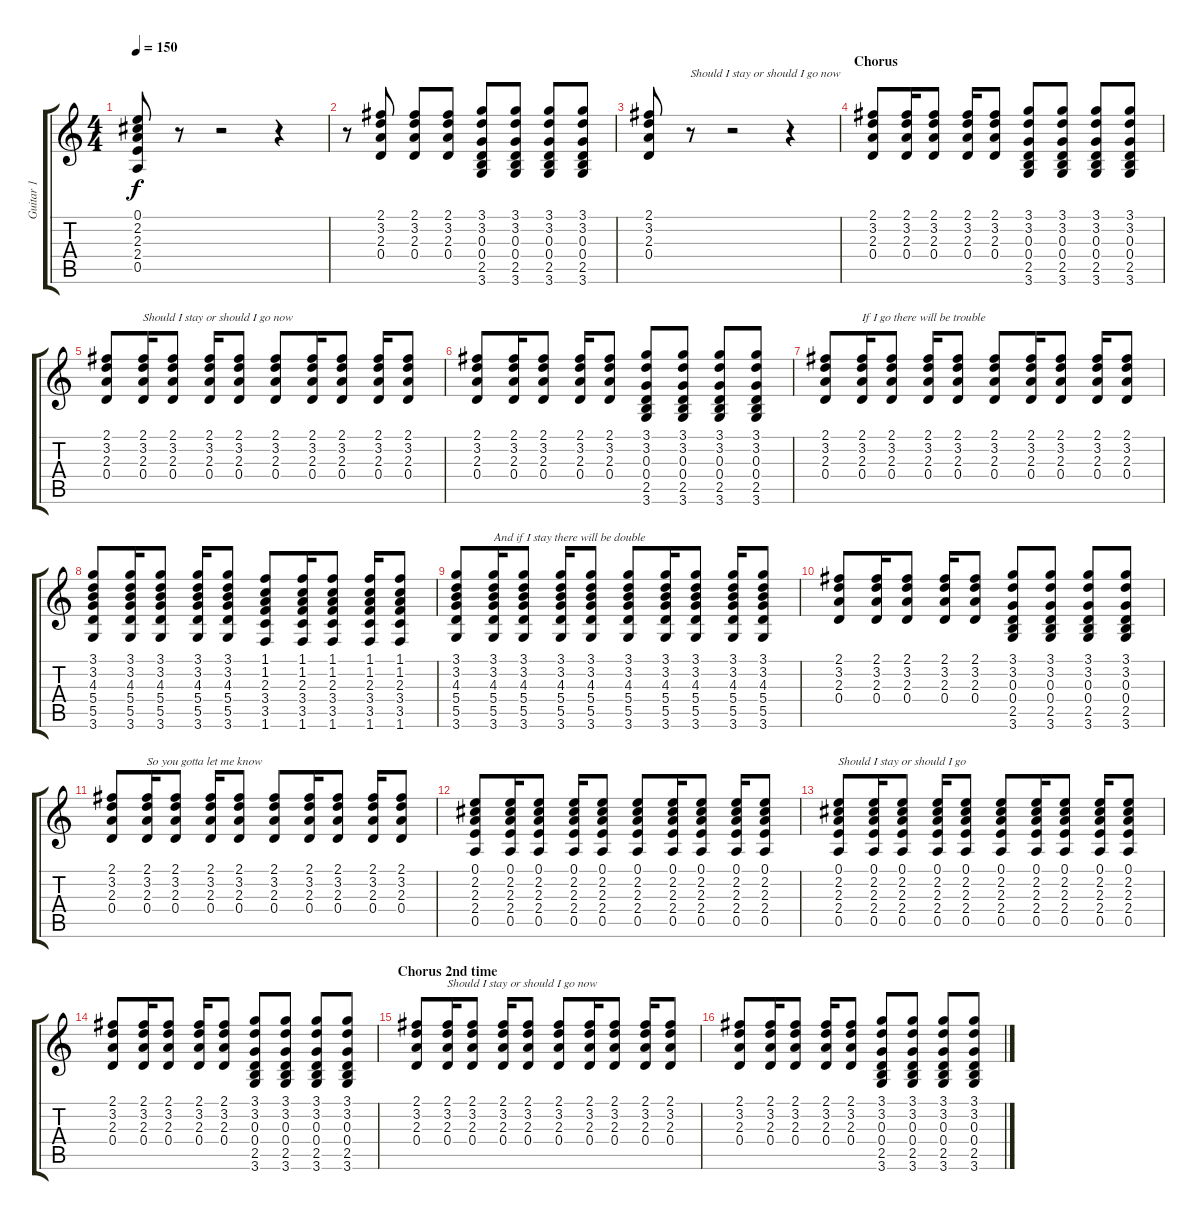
\track ("Guitar 1" "Guitar 1") {instrument distortionguitar}
\staff {score tabs}
\tuning (E4 B3 G3 D3 A2 E2) {hide}
\ts (4 4)
\tempo 150
\clef g2
\ks c
(0.1 2.2 2.3 2.4 0.5).8{dy f} r.8 r.2 r.4 |
r.8 (2.1 3.2 2.3 0.4).8 (2.1 3.2 2.3 0.4).8 (2.1 3.2 2.3 0.4).8 (3.1 3.2 0.3 0.4 2.5 3.6).8 (3.1 3.2 0.3 0.4 2.5 3.6).8 (3.1 3.2 0.3 0.4 2.5 3.6).8 (3.1 3.2 0.3 0.4 2.5 3.6).8 |
(2.1 3.2 2.3 0.4).8 r.8{txt "Should I stay or should I go now"} r.2 r.4 |
\section ("" "Chorus")
(2.1 3.2 2.3 0.4).8 (2.1 3.2 2.3 0.4).16 (2.1 3.2 2.3 0.4).8 (2.1 3.2 2.3 0.4).16 (2.1 3.2 2.3 0.4).8 (3.1 3.2 0.3 0.4 2.5 3.6).8 (3.1 3.2 0.3 0.4 2.5 3.6).8 (3.1 3.2 0.3 0.4 2.5 3.6).8 (3.1 3.2 0.3 0.4 2.5 3.6).8 |
(2.1 3.2 2.3 0.4).8 (2.1 3.2 2.3 0.4).16{txt "Should I stay or should I go now"} (2.1 3.2 2.3 0.4).8 (2.1 3.2 2.3 0.4).16 (2.1 3.2 2.3 0.4).8 (2.1 3.2 2.3 0.4).8 (2.1 3.2 2.3 0.4).16 (2.1 3.2 2.3 0.4).8 (2.1 3.2 2.3 0.4).16 (2.1 3.2 2.3 0.4).8 |
(2.1 3.2 2.3 0.4).8 (2.1 3.2 2.3 0.4).16 (2.1 3.2 2.3 0.4).8 (2.1 3.2 2.3 0.4).16 (2.1 3.2 2.3 0.4).8 (3.1 3.2 0.3 0.4 2.5 3.6).8 (3.1 3.2 0.3 0.4 2.5 3.6).8 (3.1 3.2 0.3 0.4 2.5 3.6).8 (3.1 3.2 0.3 0.4 2.5 3.6).8 |
(2.1 3.2 2.3 0.4).8 (2.1 3.2 2.3 0.4).16{txt "If I go there will be trouble"} (2.1 3.2 2.3 0.4).8 (2.1 3.2 2.3 0.4).16 (2.1 3.2 2.3 0.4).8 (2.1 3.2 2.3 0.4).8 (2.1 3.2 2.3 0.4).16 (2.1 3.2 2.3 0.4).8 (2.1 3.2 2.3 0.4).16 (2.1 3.2 2.3 0.4).8 |
(3.1 3.2 4.3 5.4 5.5 3.6).8 (3.1 3.2 4.3 5.4 5.5 3.6).16 (3.1 3.2 4.3 5.4 5.5 3.6).8 (3.1 3.2 4.3 5.4 5.5 3.6).16 (3.1 3.2 4.3 5.4 5.5 3.6).8 (1.1 1.2 2.3 3.4 3.5 1.6).8 (1.1 1.2 2.3 3.4 3.5 1.6).16 (1.1 1.2 2.3 3.4 3.5 1.6).8 (1.1 1.2 2.3 3.4 3.5 1.6).16 (1.1 1.2 2.3 3.4 3.5 1.6).8 |
(3.1 3.2 4.3 5.4 5.5 3.6).8 (3.1 3.2 4.3 5.4 5.5 3.6).16{txt "And if I stay there will be double"} (3.1 3.2 4.3 5.4 5.5 3.6).8 (3.1 3.2 4.3 5.4 5.5 3.6).16 (3.1 3.2 4.3 5.4 5.5 3.6).8 (3.1 3.2 4.3 5.4 5.5 3.6).8 (3.1 3.2 4.3 5.4 5.5 3.6).16 (3.1 3.2 4.3 5.4 5.5 3.6).8 (3.1 3.2 4.3 5.4 5.5 3.6).16 (3.1 3.2 4.3 5.4 5.5 3.6).8 |
(2.1 3.2 2.3 0.4).8 (2.1 3.2 2.3 0.4).16 (2.1 3.2 2.3 0.4).8 (2.1 3.2 2.3 0.4).16 (2.1 3.2 2.3 0.4).8 (3.1 3.2 0.3 0.4 2.5 3.6).8 (3.1 3.2 0.3 0.4 2.5 3.6).8 (3.1 3.2 0.3 0.4 2.5 3.6).8 (3.1 3.2 0.3 0.4 2.5 3.6).8 |
(2.1 3.2 2.3 0.4).8 (2.1 3.2 2.3 0.4).16{txt "So you gotta let me know"} (2.1 3.2 2.3 0.4).8 (2.1 3.2 2.3 0.4).16 (2.1 3.2 2.3 0.4).8 (2.1 3.2 2.3 0.4).8 (2.1 3.2 2.3 0.4).16 (2.1 3.2 2.3 0.4).8 (2.1 3.2 2.3 0.4).16 (2.1 3.2 2.3 0.4).8 |
(0.1 2.2 2.3 2.4 0.5).8 (0.1 2.2 2.3 2.4 0.5).16 (0.1 2.2 2.3 2.4 0.5).8 (0.1 2.2 2.3 2.4 0.5).16 (0.1 2.2 2.3 2.4 0.5).8 (0.1 2.2 2.3 2.4 0.5).8 (0.1 2.2 2.3 2.4 0.5).16 (0.1 2.2 2.3 2.4 0.5).8 (0.1 2.2 2.3 2.4 0.5).16 (0.1 2.2 2.3 2.4 0.5).8 |
(0.1 2.2 2.3 2.4 0.5).8{txt "Should I stay or should I go"} (0.1 2.2 2.3 2.4 0.5).16 (0.1 2.2 2.3 2.4 0.5).8 (0.1 2.2 2.3 2.4 0.5).16 (0.1 2.2 2.3 2.4 0.5).8 (0.1 2.2 2.3 2.4 0.5).8 (0.1 2.2 2.3 2.4 0.5).16 (0.1 2.2 2.3 2.4 0.5).8 (0.1 2.2 2.3 2.4 0.5).16 (0.1 2.2 2.3 2.4 0.5).8 |
(2.1 3.2 2.3 0.4).8 (2.1 3.2 2.3 0.4).16 (2.1 3.2 2.3 0.4).8 (2.1 3.2 2.3 0.4).16 (2.1 3.2 2.3 0.4).8 (3.1 3.2 0.3 0.4 2.5 3.6).8 (3.1 3.2 0.3 0.4 2.5 3.6).8 (3.1 3.2 0.3 0.4 2.5 3.6).8 (3.1 3.2 0.3 0.4 2.5 3.6).8 |
\section ("" "Chorus 2nd time")
(2.1 3.2 2.3 0.4).8 (2.1 3.2 2.3 0.4).16{txt "Should I stay or should I go now"} (2.1 3.2 2.3 0.4).8 (2.1 3.2 2.3 0.4).16 (2.1 3.2 2.3 0.4).8 (2.1 3.2 2.3 0.4).8 (2.1 3.2 2.3 0.4).16 (2.1 3.2 2.3 0.4).8 (2.1 3.2 2.3 0.4).16 (2.1 3.2 2.3 0.4).8 |
(2.1 3.2 2.3 0.4).8 (2.1 3.2 2.3 0.4).16 (2.1 3.2 2.3 0.4).8 (2.1 3.2 2.3 0.4).16 (2.1 3.2 2.3 0.4).8 (3.1 3.2 0.3 0.4 2.5 3.6).8 (3.1 3.2 0.3 0.4 2.5 3.6).8 (3.1 3.2 0.3 0.4 2.5 3.6).8 (3.1 3.2 0.3 0.4 2.5 3.6).8
